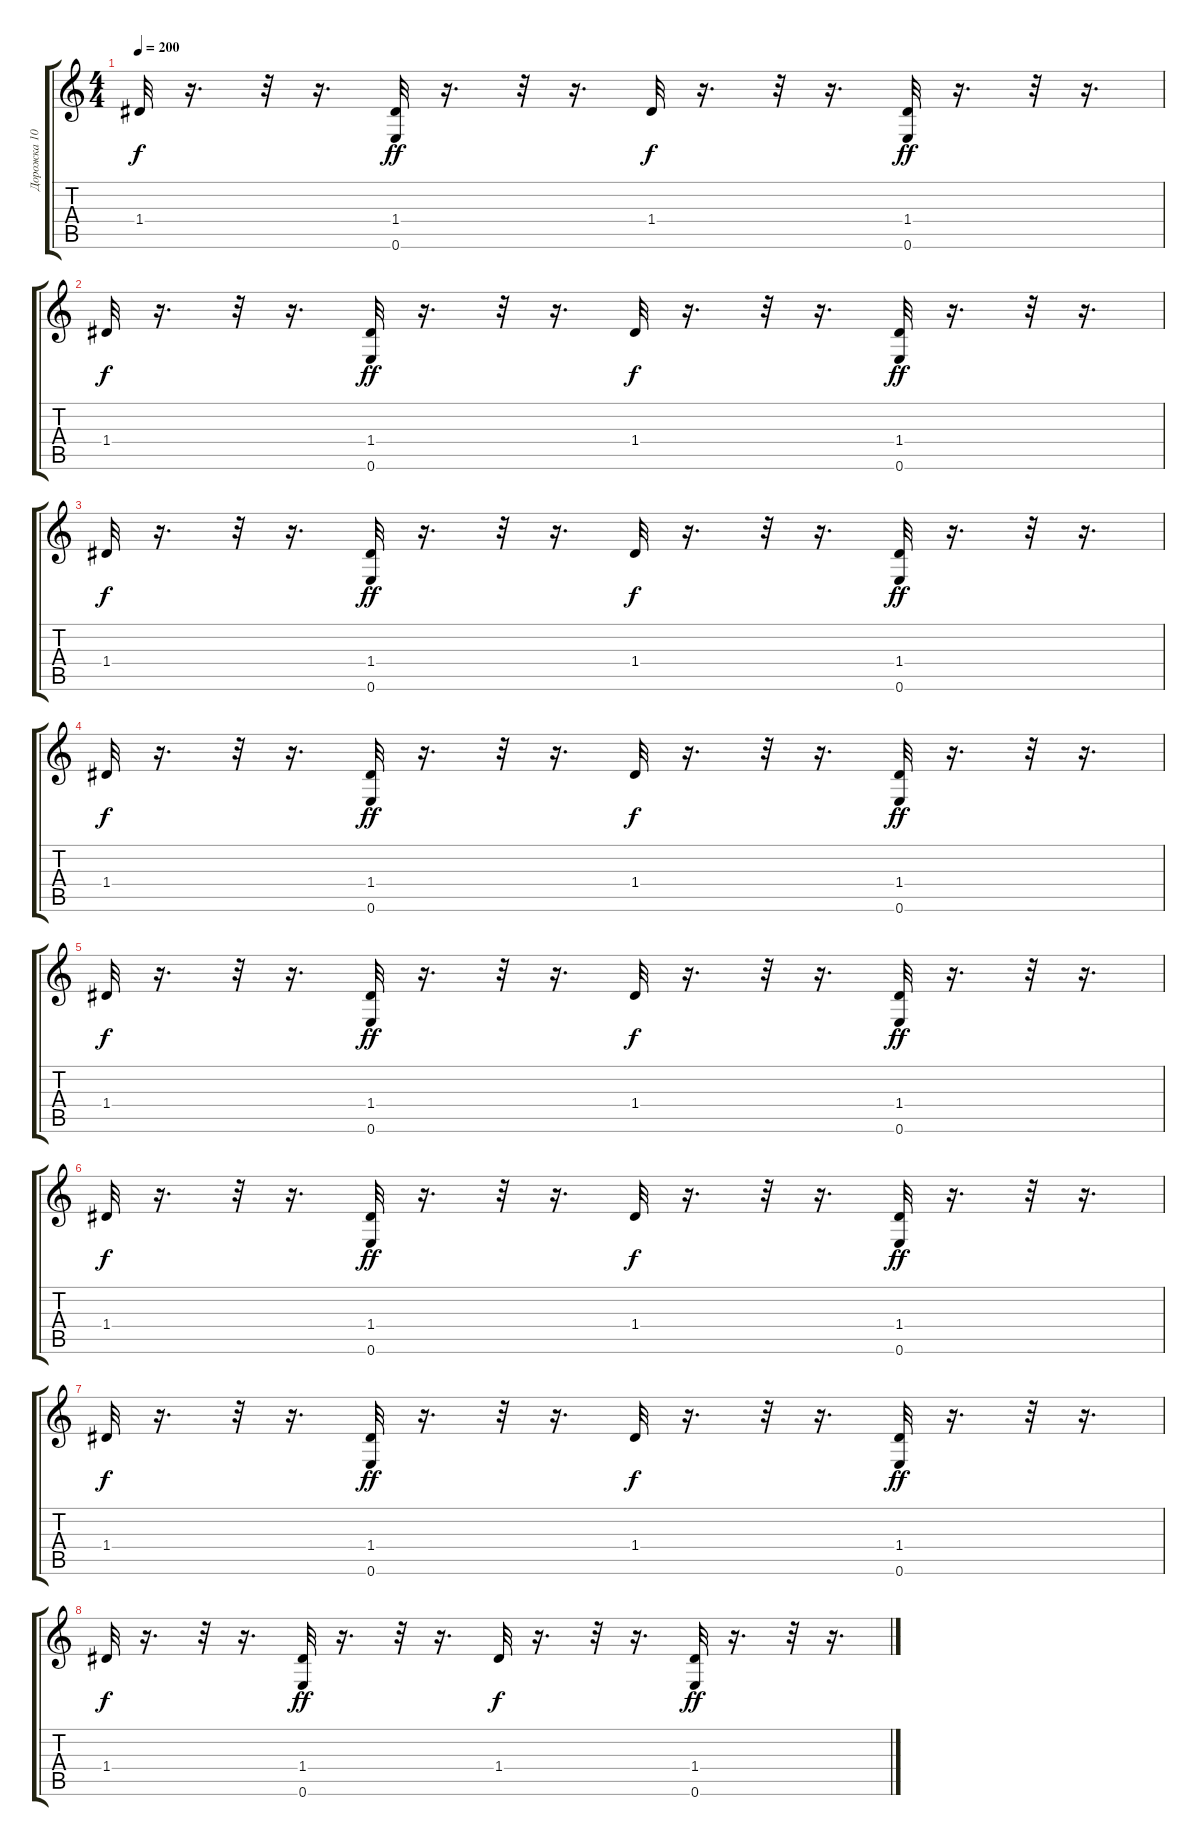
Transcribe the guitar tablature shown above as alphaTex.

\track ("Дорожка 10" "Дорожка 10") {instrument acousticguitarnylon}
\staff {score tabs}
\tuning (E4 B3 G3 D3 A2 E2) {hide}
\ts (4 4)
\tempo 200
\clef g2
\ks c
1.4.32{dy f} r.16{d} r.32 r.16{d} (1.4 0.6).32{dy ff} r.16{d} r.32 r.16{d} 1.4.32{dy f} r.16{d} r.32 r.16{d} (1.4 0.6).32{dy ff} r.16{d} r.32 r.16{d} |
1.4.32{dy f} r.16{d} r.32 r.16{d} (1.4 0.6).32{dy ff} r.16{d} r.32 r.16{d} 1.4.32{dy f} r.16{d} r.32 r.16{d} (1.4 0.6).32{dy ff} r.16{d} r.32 r.16{d} |
1.4.32{dy f} r.16{d} r.32 r.16{d} (1.4 0.6).32{dy ff} r.16{d} r.32 r.16{d} 1.4.32{dy f} r.16{d} r.32 r.16{d} (1.4 0.6).32{dy ff} r.16{d} r.32 r.16{d} |
1.4.32{dy f} r.16{d} r.32 r.16{d} (1.4 0.6).32{dy ff} r.16{d} r.32 r.16{d} 1.4.32{dy f} r.16{d} r.32 r.16{d} (1.4 0.6).32{dy ff} r.16{d} r.32 r.16{d} |
1.4.32{dy f} r.16{d} r.32 r.16{d} (1.4 0.6).32{dy ff} r.16{d} r.32 r.16{d} 1.4.32{dy f} r.16{d} r.32 r.16{d} (1.4 0.6).32{dy ff} r.16{d} r.32 r.16{d} |
1.4.32{dy f} r.16{d} r.32 r.16{d} (1.4 0.6).32{dy ff} r.16{d} r.32 r.16{d} 1.4.32{dy f} r.16{d} r.32 r.16{d} (1.4 0.6).32{dy ff} r.16{d} r.32 r.16{d} |
1.4.32{dy f} r.16{d} r.32 r.16{d} (1.4 0.6).32{dy ff} r.16{d} r.32 r.16{d} 1.4.32{dy f} r.16{d} r.32 r.16{d} (1.4 0.6).32{dy ff} r.16{d} r.32 r.16{d} |
1.4.32{dy f} r.16{d} r.32 r.16{d} (1.4 0.6).32{dy ff} r.16{d} r.32 r.16{d} 1.4.32{dy f} r.16{d} r.32 r.16{d} (1.4 0.6).32{dy ff} r.16{d} r.32 r.16{d}
